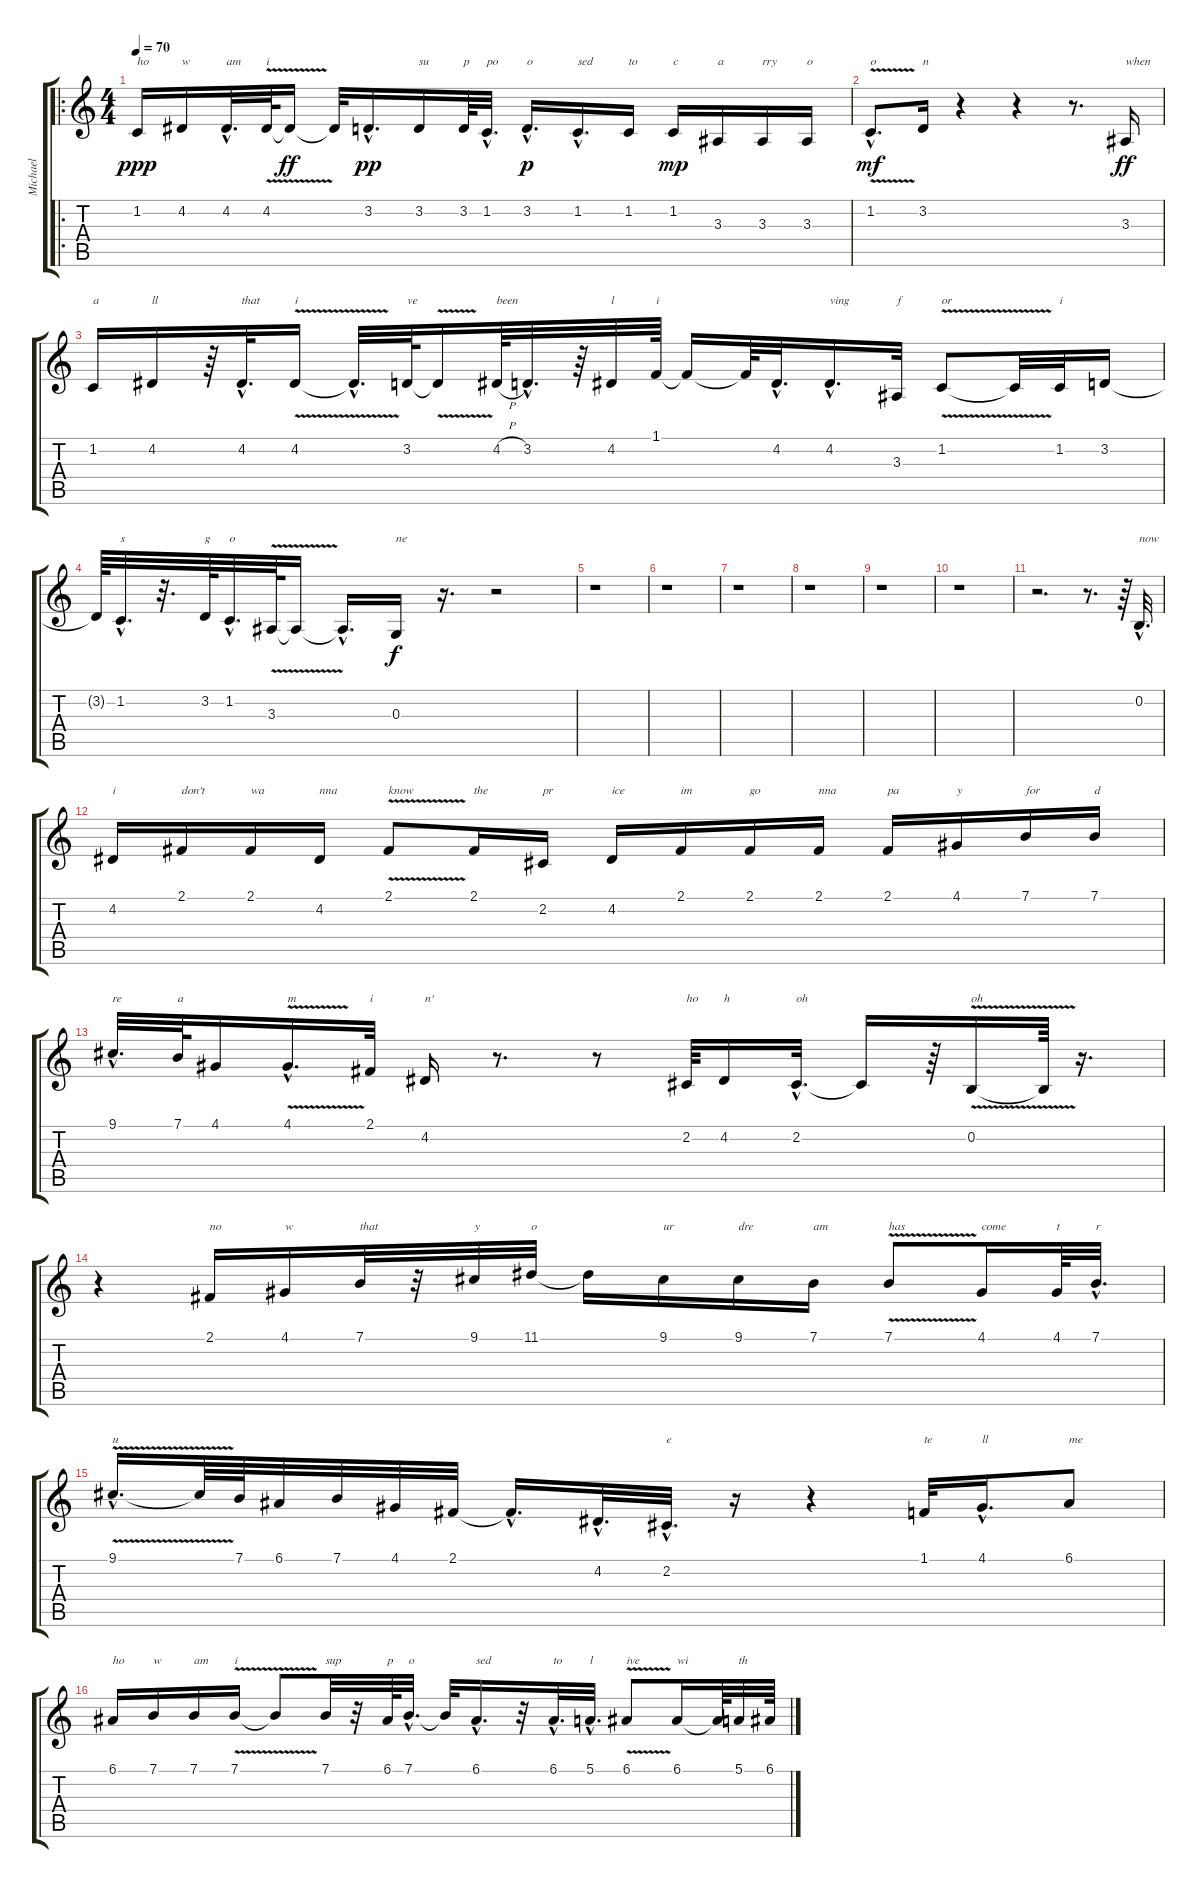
\track ("Michael" "Michael") {instrument synthvoice}
\staff {score tabs}
\tuning (E4 B3 G3 D3 A2 E2) {hide}
\ro
\ts (4 4)
\tempo 70
\clef g2
\ks c
1.2.16{txt "ho" dy ppp instrument synthvoice} 4.2.16{txt "w"} 4.2{hac}.32{d txt "am"} 4.2{v}.64{txt "i"} 4.2{t}.16{txt " " dy ff} 4.2{t}.32{txt " "} 3.2{hac}.16{d dy pp} 3.2.16{txt "su"} 3.2.64{txt "p"} 1.2{hac}.32{d txt "po"} 3.2{hac}.16{d txt "o" dy p} 1.2{hac}.16{d txt "sed"} 1.2.16{txt "to"} 1.2.16{txt "c" dy mp} 3.3.16{txt "a"} 3.3.16{txt "rry"} 3.3.16{txt "o"} |
1.2{v hac}.8{d txt "o" dy mf} 3.2.16{txt "n"} r.4 r.4 r.8{d} 3.3.16{txt "when" dy ff} |
1.2.16{txt "a"} 4.2.16{txt "ll"} r.64 4.2{hac}.32{d txt "that"} 4.2{v}.16{txt "i"} 4.2{hac t}.32{d} 3.2.64{txt "ve"} 3.2{v t}.16{txt " "} 4.2{h}.64{txt "been"} 3.2{hac}.32{d} r.64 4.2.32{txt "l"} 1.1.64{txt "i"} 1.1{t}.16 1.1{t}.64 4.2{hac}.32{d txt " "} 4.2{hac}.16{d txt "ving"} 3.3.32{txt "f"} 1.2{v}.8{txt "or"} 1.2{v t}.32{txt " "} 1.2.32{txt "i"} 3.2.16{txt " "} |
3.2{t}.64{txt " "} 1.2{hac}.32{d txt "s"} r.32{d} 3.2.64{txt "g"} 1.2{hac}.32{d txt "o"} 3.3{v}.64 3.3{t}.16 3.3{hac t}.16{d} 0.3.16{txt "ne" dy f} r.16{d} r.2 |
r.1 |
r.1 |
r.1 |
r.1 |
r.1 |
r.1 |
r.2{d} r.8{d} r.64 0.2{hac}.32{d txt "now"} |
4.2.16{txt "i  "} 2.1.16{txt "don't"} 2.1.16{txt "wa"} 4.2.16{txt "nna"} 2.1{v}.8{txt "know"} 2.1.16{txt "the"} 2.2.16{txt "pr"} 4.2.16{txt "ice"} 2.1.16{txt "im"} 2.1.16{txt "go"} 2.1.16{txt "nna"} 2.1.16{txt "pa"} 4.1.16{txt "y"} 7.1.16{txt "for"} 7.1.16{txt "d"} |
9.1{hac}.32{d txt "re"} 7.1.64{txt "a"} 4.1.16 4.1{v hac}.16{d txt "m"} 2.1.32{txt "i"} 4.2.16{txt "n'"} r.8{d} r.8 2.2.64{txt "ho"} 4.2.16{txt "h"} 2.2{hac}.32{d txt "oh "} 2.2{t}.16 r.64 0.2{v}.16{txt "oh"} 0.2{t}.64 r.16{d} |
r.4 2.1.16{txt "no"} 4.1.16{txt "w"} 7.1.32{txt "that"} r.32 9.1.32{txt "y"} 11.1.32{txt "o"} 11.1{t}.16 9.1.16{txt "ur"} 9.1.16{txt "dre"} 7.1.16{txt "am"} 7.1{v}.8{txt "has"} 4.1.16{txt "come"} 4.1.64{txt "t"} 7.1{hac}.32{d txt "r"} |
9.1{v hac}.16{d txt "u"} 9.1{t}.64 7.1.64 6.1.32 7.1.32 4.1.32 2.1.32 2.1{hac t}.16{d} 4.2{hac}.32{d} 2.2{hac}.32{d txt "e"} r.16 r.4 1.1.32{txt "te"} 4.1{hac}.16{d txt "ll"} 6.1.8{txt "me"} |
6.1.16{txt "ho"} 7.1.16{txt "w"} 7.1.16{txt "am"} 7.1{v}.16{txt "i"} 7.1{t}.8 7.1.32{txt "sup"} r.32 6.1.64{txt "p"} 7.1{hac}.32{d txt "o"} 7.1{t}.32 6.1{hac}.16{d txt "sed"} r.32 6.1{hac}.32{d txt "to"} 5.1{hac}.32{d txt "l"} 6.1{v}.8{txt "ive"} 6.1.16{txt "wi"} 6.1{t}.64 5.1.32{txt "th"} 6.1.64
